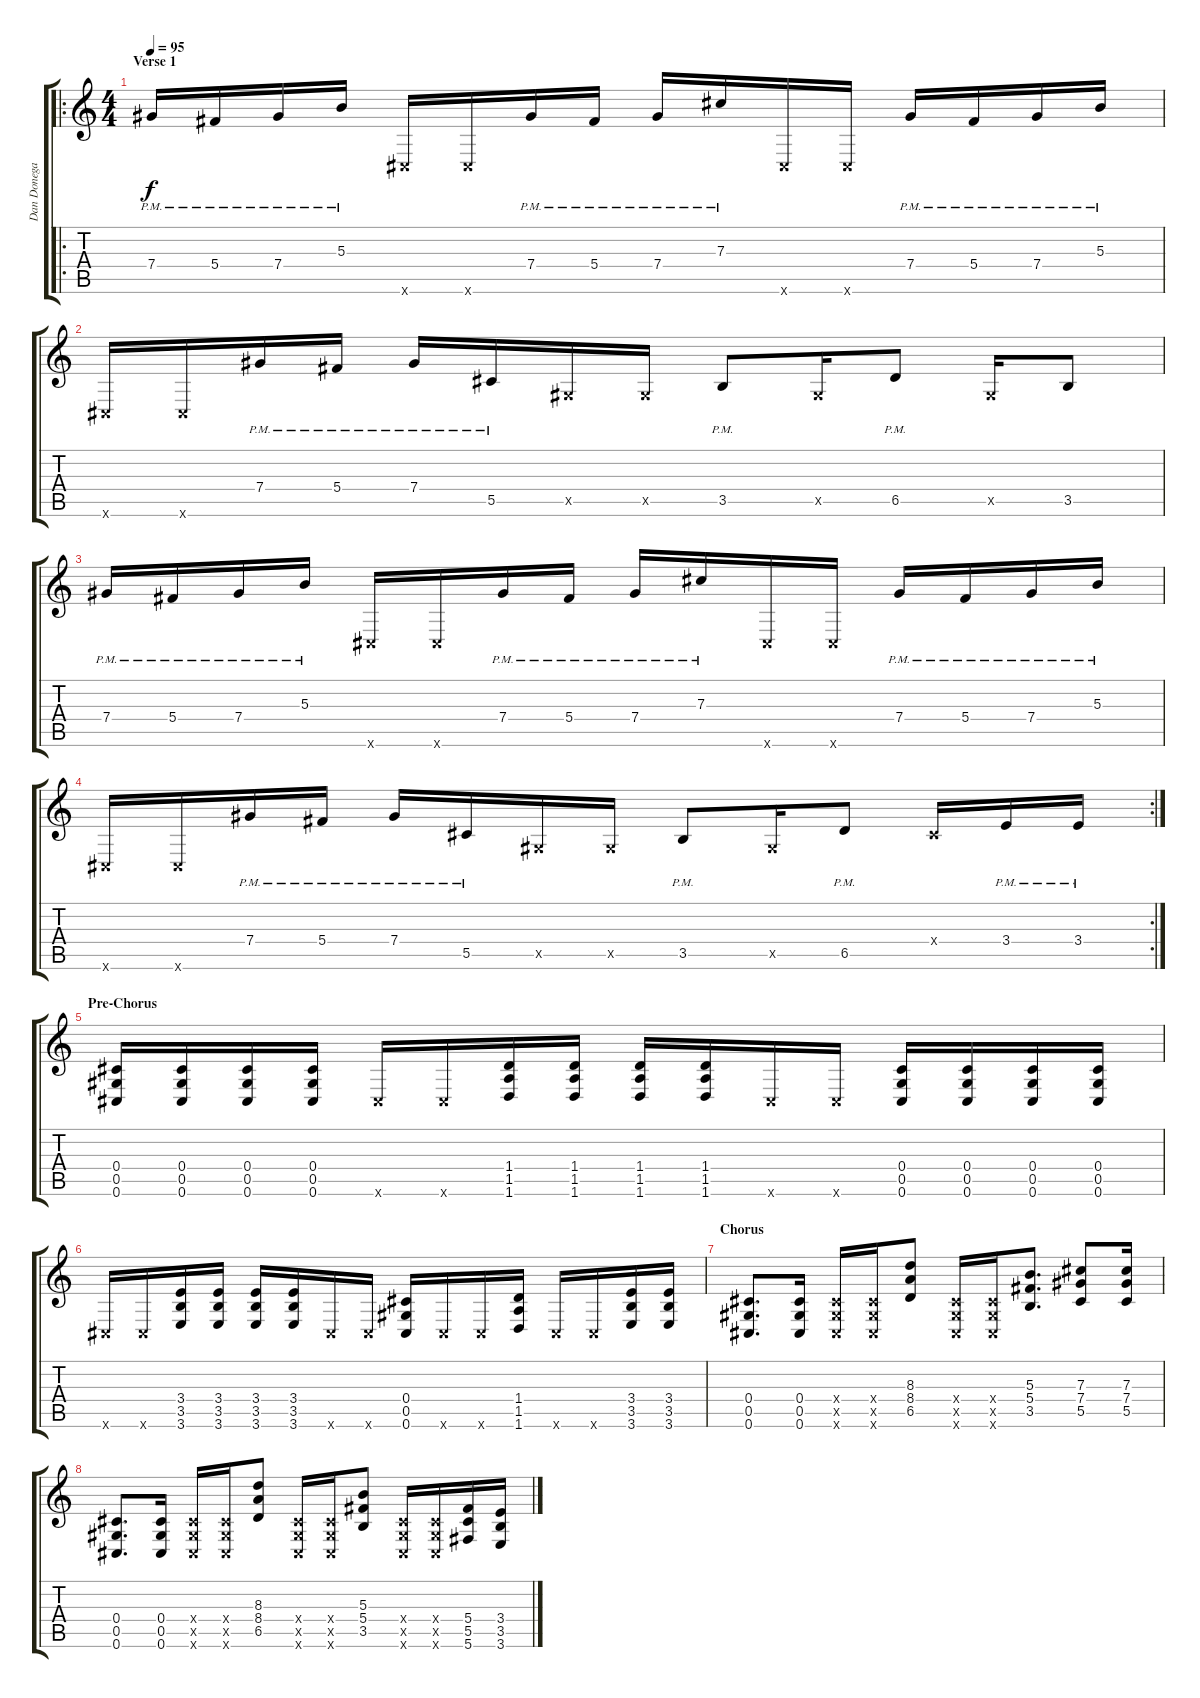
\track ("Dan Donegan" "Dan Donega") {instrument distortionguitar}
\staff {score tabs}
\tuning (Eb4 Bb3 Gb3 Db3 Ab2 Db2) {hide}
\ro
\ts (4 4)
\section ("" "Verse 1")
\tempo 95
\clef g2
\ks c
7.4{pm}.16{dy f} 5.4{pm}.16 7.4{pm}.16 5.3{pm}.16 0.6{x}.16 0.6{x}.16 7.4{pm}.16 5.4{pm}.16 7.4{pm}.16 7.3{pm}.16 0.6{x}.16 0.6{x}.16 7.4{pm}.16 5.4{pm}.16 7.4{pm}.16 5.3{pm}.16 |
0.6{x}.16 0.6{x}.16 7.4{pm}.16 5.4{pm}.16 7.4{pm}.16 5.5{pm}.16 0.5{x}.16 0.5{x}.16 3.5{pm}.8 0.5{x}.16 6.5{pm}.8 0.5{x}.16 3.5.8 |
7.4{pm}.16 5.4{pm}.16 7.4{pm}.16 5.3{pm}.16 0.6{x}.16 0.6{x}.16 7.4{pm}.16 5.4{pm}.16 7.4{pm}.16 7.3{pm}.16 0.6{x}.16 0.6{x}.16 7.4{pm}.16 5.4{pm}.16 7.4{pm}.16 5.3{pm}.16 |
\rc 2
0.6{x}.16 0.6{x}.16 7.4{pm}.16 5.4{pm}.16 7.4{pm}.16 5.5{pm}.16 0.5{x}.16 0.5{x}.16 3.5{pm}.8 0.5{x}.16 6.5{pm}.8 0.4{x}.16 3.4{pm}.16 3.4{pm}.16 |
\section ("" "Pre-Chorus")
(0.4 0.5 0.6).16 (0.4 0.5 0.6).16 (0.4 0.5 0.6).16 (0.4 0.5 0.6).16 0.6{x}.16 0.6{x}.16 (1.4 1.5 1.6).16 (1.4 1.5 1.6).16 (1.4 1.5 1.6).16 (1.4 1.5 1.6).16 0.6{x}.16 0.6{x}.16 (0.4 0.5 0.6).16 (0.4 0.5 0.6).16 (0.4 0.5 0.6).16 (0.4 0.5 0.6).16 |
0.6{x}.16 0.6{x}.16 (3.4 3.5 3.6).16 (3.4 3.5 3.6).16 (3.4 3.5 3.6).16 (3.4 3.5 3.6).16 0.6{x}.16 0.6{x}.16 (0.4 0.5 0.6).16 0.6{x}.16 0.6{x}.16 (1.4 1.5 1.6).16 0.6{x}.16 0.6{x}.16 (3.4 3.5 3.6).16 (3.4 3.5 3.6).16 |
\section ("" "Chorus")
(0.4 0.5 0.6).8{d} (0.4 0.5 0.6).16 (0.4{x} 0.5{x} 0.6{x}).16 (0.4{x} 0.5{x} 0.6{x}).16 (8.3 8.4 6.5).8 (0.4{x} 0.5{x} 0.6{x}).16 (0.4{x} 0.5{x} 0.6{x}).16 (5.3 5.4 3.5).8{d} (7.3 7.4 5.5).8 (7.3 7.4 5.5).16 |
(0.4 0.5 0.6).8{d} (0.4 0.5 0.6).16 (0.4{x} 0.5{x} 0.6{x}).16 (0.4{x} 0.5{x} 0.6{x}).16 (8.3 8.4 6.5).8 (0.4{x} 0.5{x} 0.6{x}).16 (0.4{x} 0.5{x} 0.6{x}).16 (5.3 5.4 3.5).8 (0.4{x} 0.5{x} 0.6{x}).16 (0.4{x} 0.5{x} 0.6{x}).16 (5.4 5.5 5.6).16 (3.4 3.5 3.6).16
